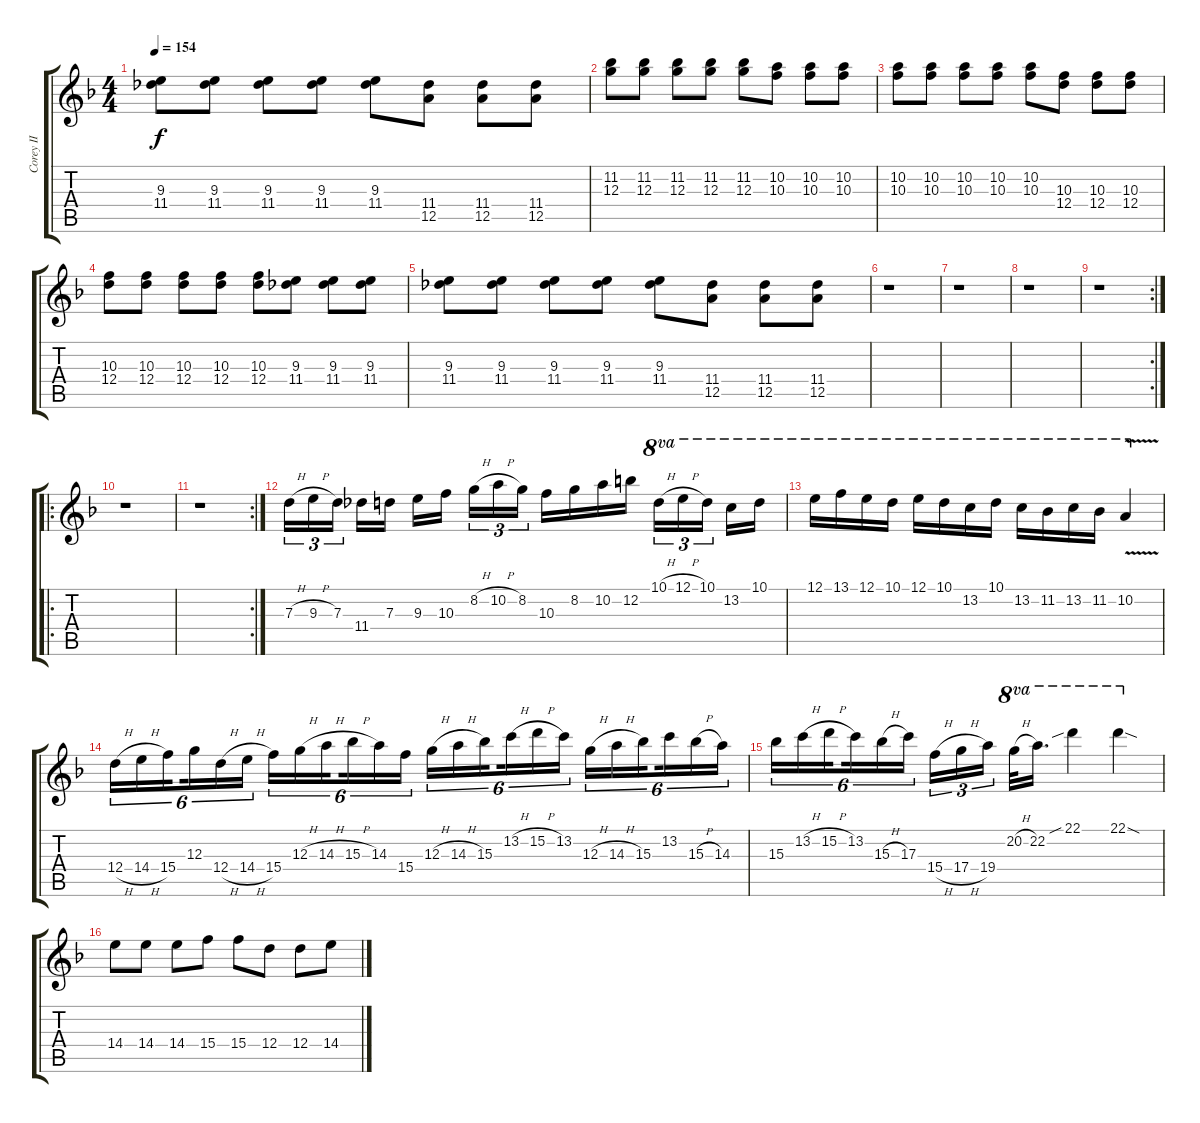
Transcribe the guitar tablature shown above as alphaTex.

\track ("Corey II" "Corey II") {instrument distortionguitar}
\staff {score tabs}
\tuning (E4 B3 G3 D3 A2 D2) {hide}
\ts (4 4)
\tempo 154
\clef g2
\ks f
(9.3 11.4).8{dy f} (9.3 11.4).8 (9.3 11.4).8 (9.3 11.4).8 (9.3 11.4).8 (11.4 12.5).8 (11.4 12.5).8 (11.4 12.5).8 |
(11.2 12.3).8 (11.2 12.3).8 (11.2 12.3).8 (11.2 12.3).8 (11.2 12.3).8 (10.2 10.3).8 (10.2 10.3).8 (10.2 10.3).8 |
(10.2 10.3).8 (10.2 10.3).8 (10.2 10.3).8 (10.2 10.3).8 (10.2 10.3).8 (10.3 12.4).8 (10.3 12.4).8 (10.3 12.4).8 |
(10.3 12.4).8 (10.3 12.4).8 (10.3 12.4).8 (10.3 12.4).8 (10.3 12.4).8 (9.3 11.4).8 (9.3 11.4).8 (9.3 11.4).8 |
(9.3 11.4).8 (9.3 11.4).8 (9.3 11.4).8 (9.3 11.4).8 (9.3 11.4).8 (11.4 12.5).8 (11.4 12.5).8 (11.4 12.5).8 |
r.1 |
r.1 |
r.1 |
\rc 2
r.1 |
\ro
r.1 |
\rc 2
r.1 |
7.3{h}.16{tu (3 2)} 9.3{h}.16{tu (3 2)} 7.3.16{tu (3 2) beam splitsecondary} 11.4.16 7.3.16 9.3.16 10.3.16{beam splitsecondary} 8.2{h}.16{tu (3 2)} 10.2{h}.16{tu (3 2)} 8.2.16{tu (3 2)} 10.3.16 8.2.16 10.2.16 12.2.16 10.1{h}.16{tu (3 2) ot 8va} 12.1{h}.16{tu (3 2) ot 8va} 10.1.16{tu (3 2) ot 8va beam splitsecondary} 13.2.16{ot 8va} 10.1.16{ot 8va} |
12.1.16{ot 8va} 13.1.16{ot 8va} 12.1.16{ot 8va} 10.1.16{ot 8va} 12.1.16{ot 8va} 10.1.16{ot 8va} 13.2.16{ot 8va} 10.1.16{ot 8va} 13.2.16{ot 8va} 11.2.16{ot 8va} 13.2.16{ot 8va} 11.2.16{ot 8va} 10.2{v}.4{ot 8va} |
12.4{h}.16{tu (6 4)} 14.4{h}.16{tu (6 4)} 15.4.16{tu (6 4) beam splitsecondary} 12.3.16{tu (6 4)} 12.4{h}.16{tu (6 4)} 14.4{h}.16{tu (6 4)} 15.4.16{tu (6 4)} 12.3{h}.16{tu (6 4)} 14.3{h}.16{tu (6 4) beam splitsecondary} 15.3{h}.16{tu (6 4)} 14.3.16{tu (6 4)} 15.4.16{tu (6 4)} 12.3{h}.16{tu (6 4)} 14.3{h}.16{tu (6 4)} 15.3.16{tu (6 4) beam splitsecondary} 13.2{h}.16{tu (6 4)} 15.2{h}.16{tu (6 4)} 13.2.16{tu (6 4)} 12.3{h}.16{tu (6 4)} 14.3{h}.16{tu (6 4)} 15.3.16{tu (6 4) beam splitsecondary} 13.2.16{tu (6 4)} 15.3{h}.16{tu (6 4)} 14.3.16{tu (6 4)} |
15.3.16{tu (6 4)} 13.2{h}.16{tu (6 4)} 15.2{h}.16{tu (6 4) beam splitsecondary} 13.2.16{tu (6 4)} 15.3{h}.16{tu (6 4)} 17.3.16{tu (6 4)} 15.4{h}.16{tu (3 2)} 17.4{h}.16{tu (3 2)} 19.4.16{tu (3 2) beam splitsecondary} 20.2{h}.32{ot 8va} 22.2.16{d ot 8va} 22.1{sib}.4{ot 8va} 22.1{sod}.4{ot 8va} |
14.4.8 14.4.8 14.4.8 15.4.8 15.4.8 12.4.8 12.4.8 14.4.8
